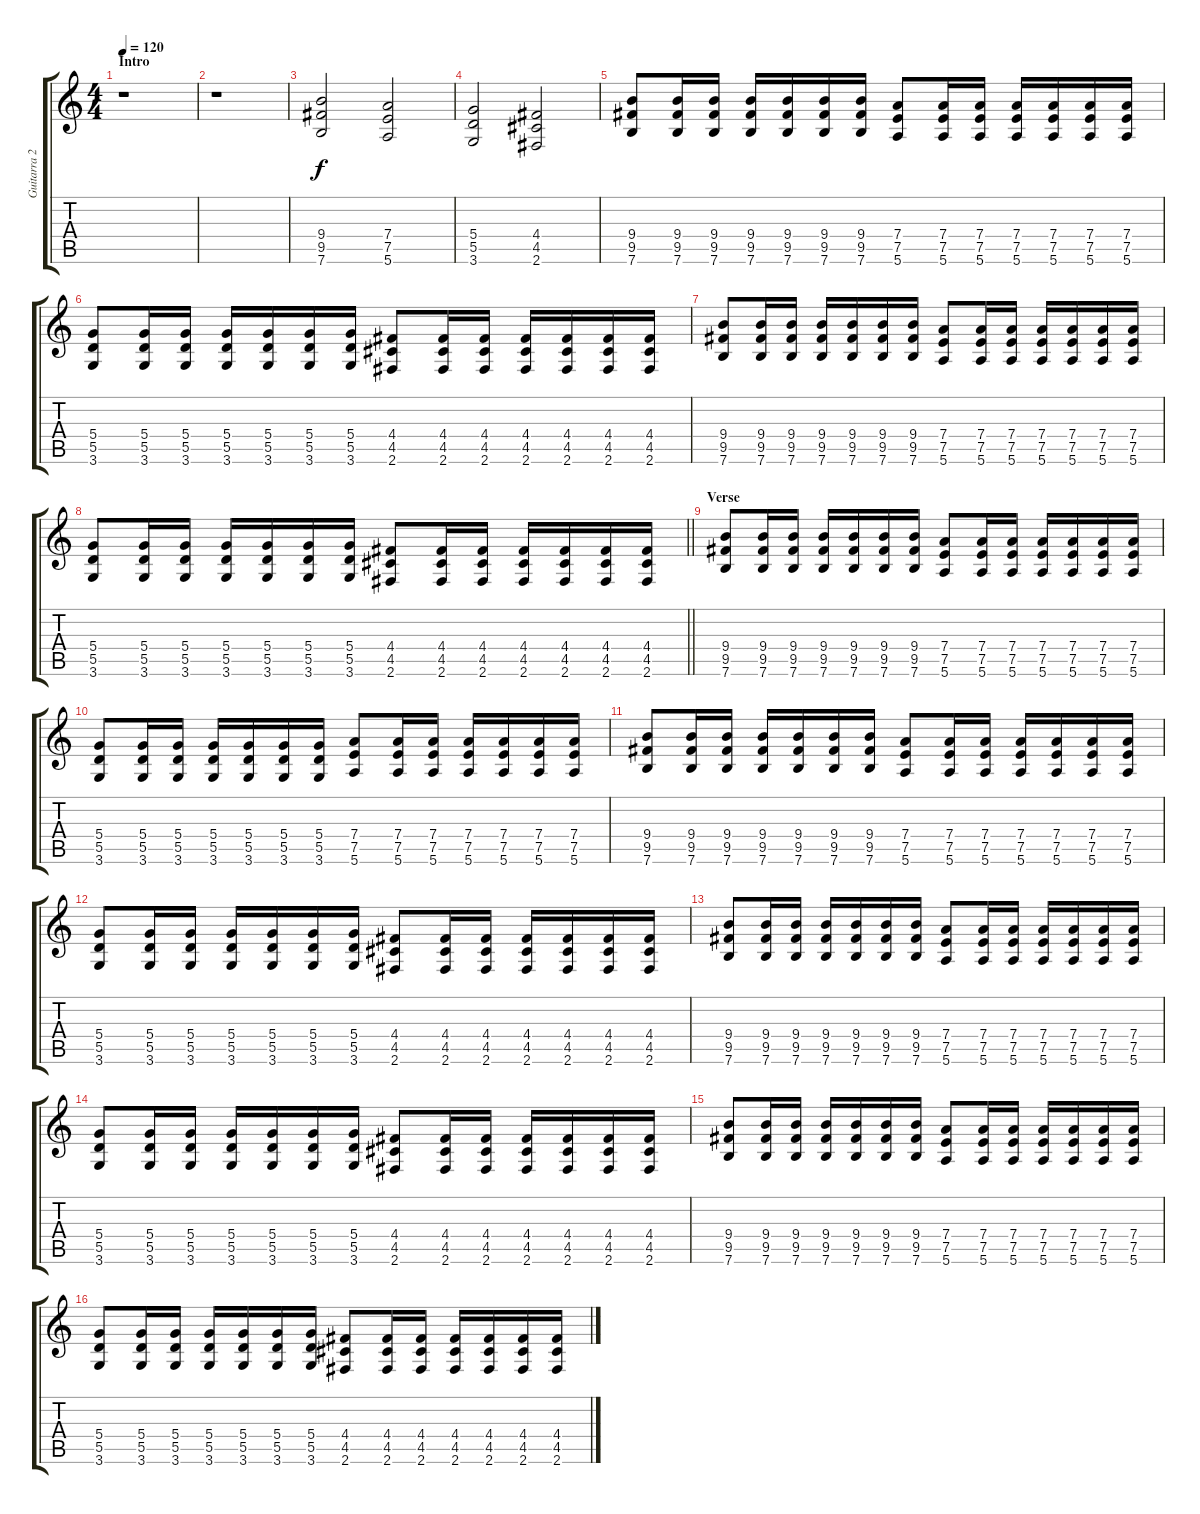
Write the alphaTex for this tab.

\track ("Guitarra 2 - Erik" "Guitarra 2") {instrument distortionguitar}
\staff {score tabs}
\tuning (E4 B3 G3 D3 A2 E2) {hide}
\ts (4 4)
\section ("" "Intro")
\tempo 120
\clef g2
\ks c
r.1{dy f instrument distortionguitar} |
r.1 |
(9.4 9.5 7.6).2 (7.4 7.5 5.6).2 |
(5.4 5.5 3.6).2 (4.4 4.5 2.6).2 |
(9.4 9.5 7.6).8 (9.4 9.5 7.6).16 (9.4 9.5 7.6).16 (9.4 9.5 7.6).16 (9.4 9.5 7.6).16 (9.4 9.5 7.6).16 (9.4 9.5 7.6).16 (7.4 7.5 5.6).8 (7.4 7.5 5.6).16 (7.4 7.5 5.6).16 (7.4 7.5 5.6).16 (7.4 7.5 5.6).16 (7.4 7.5 5.6).16 (7.4 7.5 5.6).16 |
(5.4 5.5 3.6).8 (5.4 5.5 3.6).16 (5.4 5.5 3.6).16 (5.4 5.5 3.6).16 (5.4 5.5 3.6).16 (5.4 5.5 3.6).16 (5.4 5.5 3.6).16 (4.4 4.5 2.6).8 (4.4 4.5 2.6).16 (4.4 4.5 2.6).16 (4.4 4.5 2.6).16 (4.4 4.5 2.6).16 (4.4 4.5 2.6).16 (4.4 4.5 2.6).16 |
(9.4 9.5 7.6).8 (9.4 9.5 7.6).16 (9.4 9.5 7.6).16 (9.4 9.5 7.6).16 (9.4 9.5 7.6).16 (9.4 9.5 7.6).16 (9.4 9.5 7.6).16 (7.4 7.5 5.6).8 (7.4 7.5 5.6).16 (7.4 7.5 5.6).16 (7.4 7.5 5.6).16 (7.4 7.5 5.6).16 (7.4 7.5 5.6).16 (7.4 7.5 5.6).16 |
\barLineRight lightlight
(5.4 5.5 3.6).8 (5.4 5.5 3.6).16 (5.4 5.5 3.6).16 (5.4 5.5 3.6).16 (5.4 5.5 3.6).16 (5.4 5.5 3.6).16 (5.4 5.5 3.6).16 (4.4 4.5 2.6).8 (4.4 4.5 2.6).16 (4.4 4.5 2.6).16 (4.4 4.5 2.6).16 (4.4 4.5 2.6).16 (4.4 4.5 2.6).16 (4.4 4.5 2.6).16 |
\section ("" "Verse")
(9.4 9.5 7.6).8 (9.4 9.5 7.6).16 (9.4 9.5 7.6).16 (9.4 9.5 7.6).16 (9.4 9.5 7.6).16 (9.4 9.5 7.6).16 (9.4 9.5 7.6).16 (7.4 7.5 5.6).8 (7.4 7.5 5.6).16 (7.4 7.5 5.6).16 (7.4 7.5 5.6).16 (7.4 7.5 5.6).16 (7.4 7.5 5.6).16 (7.4 7.5 5.6).16 |
(5.4 5.5 3.6).8 (5.4 5.5 3.6).16 (5.4 5.5 3.6).16 (5.4 5.5 3.6).16 (5.4 5.5 3.6).16 (5.4 5.5 3.6).16 (5.4 5.5 3.6).16 (7.4 7.5 5.6).8 (7.4 7.5 5.6).16 (7.4 7.5 5.6).16 (7.4 7.5 5.6).16 (7.4 7.5 5.6).16 (7.4 7.5 5.6).16 (7.4 7.5 5.6).16 |
(9.4 9.5 7.6).8 (9.4 9.5 7.6).16 (9.4 9.5 7.6).16 (9.4 9.5 7.6).16 (9.4 9.5 7.6).16 (9.4 9.5 7.6).16 (9.4 9.5 7.6).16 (7.4 7.5 5.6).8 (7.4 7.5 5.6).16 (7.4 7.5 5.6).16 (7.4 7.5 5.6).16 (7.4 7.5 5.6).16 (7.4 7.5 5.6).16 (7.4 7.5 5.6).16 |
(5.4 5.5 3.6).8 (5.4 5.5 3.6).16 (5.4 5.5 3.6).16 (5.4 5.5 3.6).16 (5.4 5.5 3.6).16 (5.4 5.5 3.6).16 (5.4 5.5 3.6).16 (4.4 4.5 2.6).8 (4.4 4.5 2.6).16 (4.4 4.5 2.6).16 (4.4 4.5 2.6).16 (4.4 4.5 2.6).16 (4.4 4.5 2.6).16 (4.4 4.5 2.6).16 |
(9.4 9.5 7.6).8 (9.4 9.5 7.6).16 (9.4 9.5 7.6).16 (9.4 9.5 7.6).16 (9.4 9.5 7.6).16 (9.4 9.5 7.6).16 (9.4 9.5 7.6).16 (7.4 7.5 5.6).8 (7.4 7.5 5.6).16 (7.4 7.5 5.6).16 (7.4 7.5 5.6).16 (7.4 7.5 5.6).16 (7.4 7.5 5.6).16 (7.4 7.5 5.6).16 |
(5.4 5.5 3.6).8 (5.4 5.5 3.6).16 (5.4 5.5 3.6).16 (5.4 5.5 3.6).16 (5.4 5.5 3.6).16 (5.4 5.5 3.6).16 (5.4 5.5 3.6).16 (4.4 4.5 2.6).8 (4.4 4.5 2.6).16 (4.4 4.5 2.6).16 (4.4 4.5 2.6).16 (4.4 4.5 2.6).16 (4.4 4.5 2.6).16 (4.4 4.5 2.6).16 |
(9.4 9.5 7.6).8 (9.4 9.5 7.6).16 (9.4 9.5 7.6).16 (9.4 9.5 7.6).16 (9.4 9.5 7.6).16 (9.4 9.5 7.6).16 (9.4 9.5 7.6).16 (7.4 7.5 5.6).8 (7.4 7.5 5.6).16 (7.4 7.5 5.6).16 (7.4 7.5 5.6).16 (7.4 7.5 5.6).16 (7.4 7.5 5.6).16 (7.4 7.5 5.6).16 |
(5.4 5.5 3.6).8 (5.4 5.5 3.6).16 (5.4 5.5 3.6).16 (5.4 5.5 3.6).16 (5.4 5.5 3.6).16 (5.4 5.5 3.6).16 (5.4 5.5 3.6).16 (4.4 4.5 2.6).8 (4.4 4.5 2.6).16 (4.4 4.5 2.6).16 (4.4 4.5 2.6).16 (4.4 4.5 2.6).16 (4.4 4.5 2.6).16 (4.4 4.5 2.6).16
